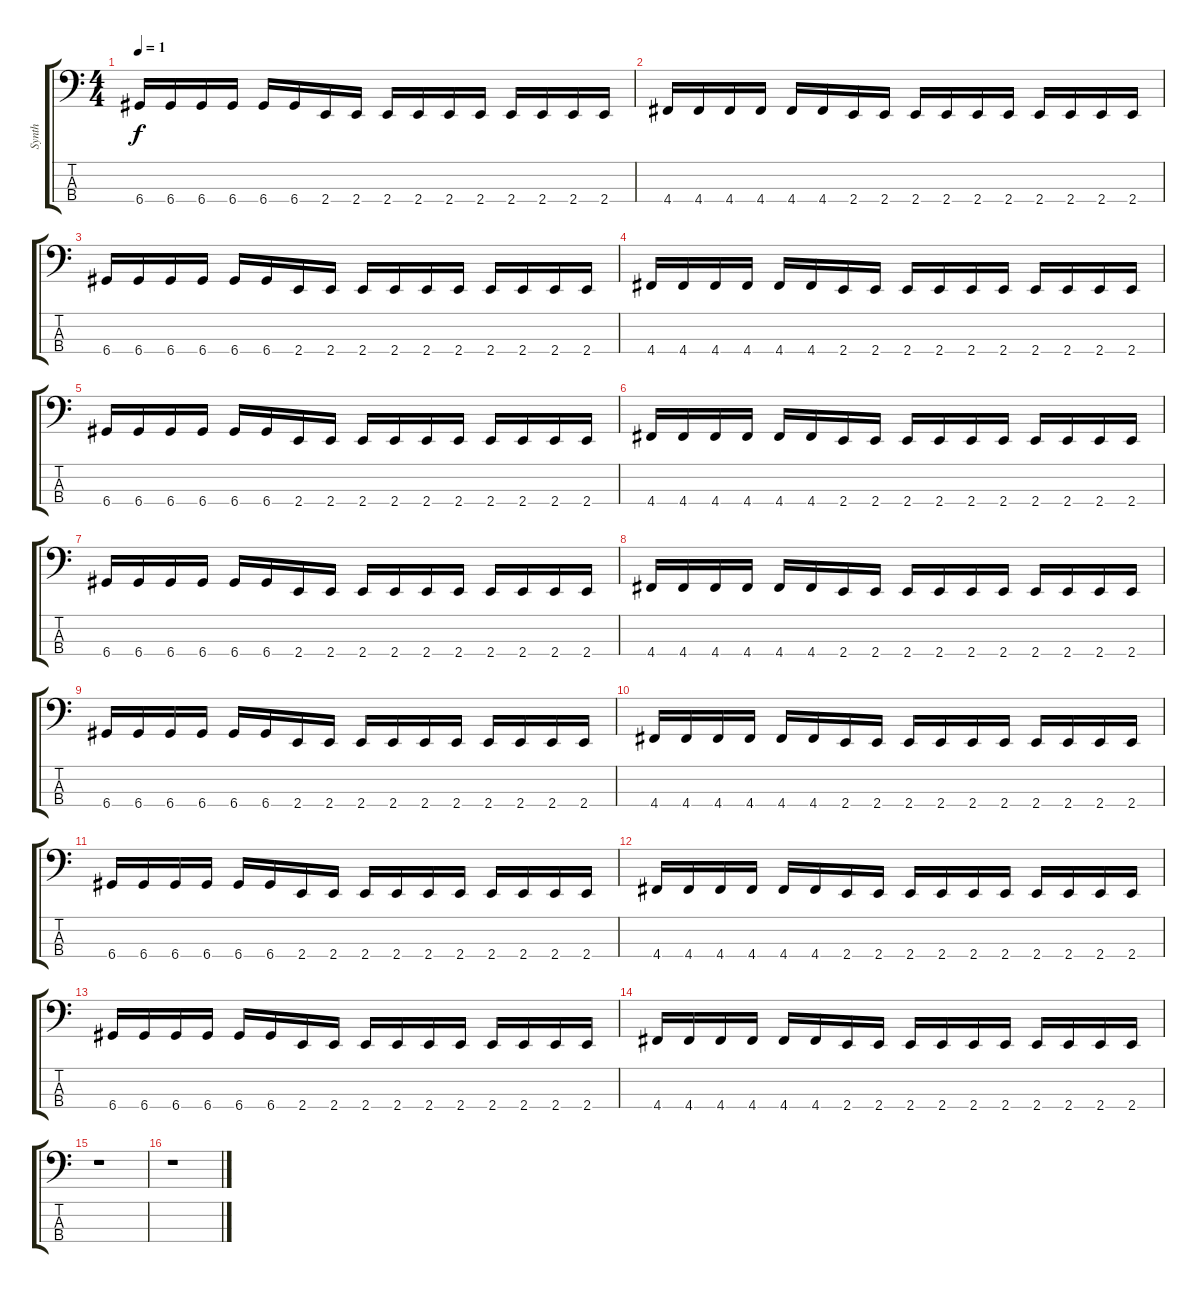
\track ("Synth" "Synth") {instrument synthbass1}
\staff {score tabs}
\tuning (G2 D2 A1 D1) {hide}
\ts (4 4)
\tempo 1
\clef f4
\ks c
6.4.16{dy f instrument synthbass1} 6.4.16 6.4.16 6.4.16 6.4.16 6.4.16 2.4.16 2.4.16 2.4.16 2.4.16 2.4.16 2.4.16 2.4.16 2.4.16 2.4.16 2.4.16 |
4.4.16 4.4.16 4.4.16 4.4.16 4.4.16 4.4.16 2.4.16 2.4.16 2.4.16 2.4.16 2.4.16 2.4.16 2.4.16 2.4.16 2.4.16 2.4.16 |
6.4.16 6.4.16 6.4.16 6.4.16 6.4.16 6.4.16 2.4.16 2.4.16 2.4.16 2.4.16 2.4.16 2.4.16 2.4.16 2.4.16 2.4.16 2.4.16 |
4.4.16 4.4.16 4.4.16 4.4.16 4.4.16 4.4.16 2.4.16 2.4.16 2.4.16 2.4.16 2.4.16 2.4.16 2.4.16 2.4.16 2.4.16 2.4.16 |
6.4.16 6.4.16 6.4.16 6.4.16 6.4.16 6.4.16 2.4.16 2.4.16 2.4.16 2.4.16 2.4.16 2.4.16 2.4.16 2.4.16 2.4.16 2.4.16 |
4.4.16 4.4.16 4.4.16 4.4.16 4.4.16 4.4.16 2.4.16 2.4.16 2.4.16 2.4.16 2.4.16 2.4.16 2.4.16 2.4.16 2.4.16 2.4.16 |
6.4.16 6.4.16 6.4.16 6.4.16 6.4.16 6.4.16 2.4.16 2.4.16 2.4.16 2.4.16 2.4.16 2.4.16 2.4.16 2.4.16 2.4.16 2.4.16 |
4.4.16 4.4.16 4.4.16 4.4.16 4.4.16 4.4.16 2.4.16 2.4.16 2.4.16 2.4.16 2.4.16 2.4.16 2.4.16 2.4.16 2.4.16 2.4.16 |
6.4.16 6.4.16 6.4.16 6.4.16 6.4.16 6.4.16 2.4.16 2.4.16 2.4.16 2.4.16 2.4.16 2.4.16 2.4.16 2.4.16 2.4.16 2.4.16 |
4.4.16 4.4.16 4.4.16 4.4.16 4.4.16 4.4.16 2.4.16 2.4.16 2.4.16 2.4.16 2.4.16 2.4.16 2.4.16 2.4.16 2.4.16 2.4.16 |
6.4.16 6.4.16 6.4.16 6.4.16 6.4.16 6.4.16 2.4.16 2.4.16 2.4.16 2.4.16 2.4.16 2.4.16 2.4.16 2.4.16 2.4.16 2.4.16 |
4.4.16 4.4.16 4.4.16 4.4.16 4.4.16 4.4.16 2.4.16 2.4.16 2.4.16 2.4.16 2.4.16 2.4.16 2.4.16 2.4.16 2.4.16 2.4.16 |
6.4.16 6.4.16 6.4.16 6.4.16 6.4.16 6.4.16 2.4.16 2.4.16 2.4.16 2.4.16 2.4.16 2.4.16 2.4.16 2.4.16 2.4.16 2.4.16 |
4.4.16 4.4.16 4.4.16 4.4.16 4.4.16 4.4.16 2.4.16 2.4.16 2.4.16 2.4.16 2.4.16 2.4.16 2.4.16 2.4.16 2.4.16 2.4.16 |
r.1 |
r.1
